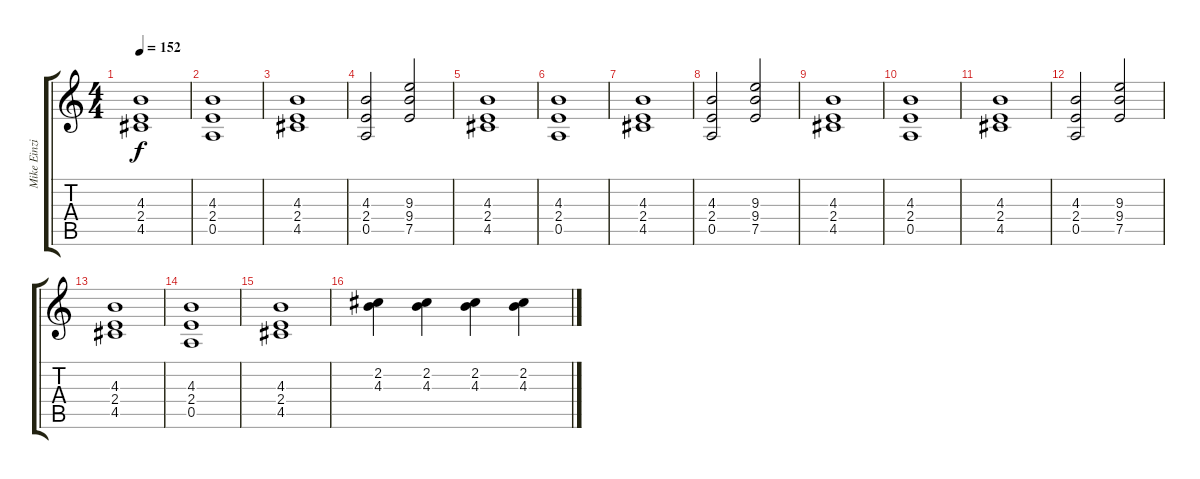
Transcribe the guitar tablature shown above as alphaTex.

\track ("Mike Einziger" "Mike Einzi") {instrument distortionguitar}
\staff {score tabs}
\tuning (E4 B3 G3 D3 A2 E2) {hide}
\ts (4 4)
\tempo 152
\clef g2
\ks c
(4.3 2.4 4.5).1{dy f instrument pad2warm} |
(4.3 2.4 0.5).1 |
(4.3 2.4 4.5).1 |
(4.3 2.4 0.5).2 (9.3 9.4 7.5).2 |
(4.3 2.4 4.5).1 |
(4.3 2.4 0.5).1 |
(4.3 2.4 4.5).1 |
(4.3 2.4 0.5).2 (9.3 9.4 7.5).2 |
(4.3 2.4 4.5).1 |
(4.3 2.4 0.5).1 |
(4.3 2.4 4.5).1 |
(4.3 2.4 0.5).2 (9.3 9.4 7.5).2 |
(4.3 2.4 4.5).1 |
(4.3 2.4 0.5).1 |
(4.3 2.4 4.5).1 |
(2.2 4.3).4 (2.2 4.3).4 (2.2 4.3).4 (2.2 4.3).4
